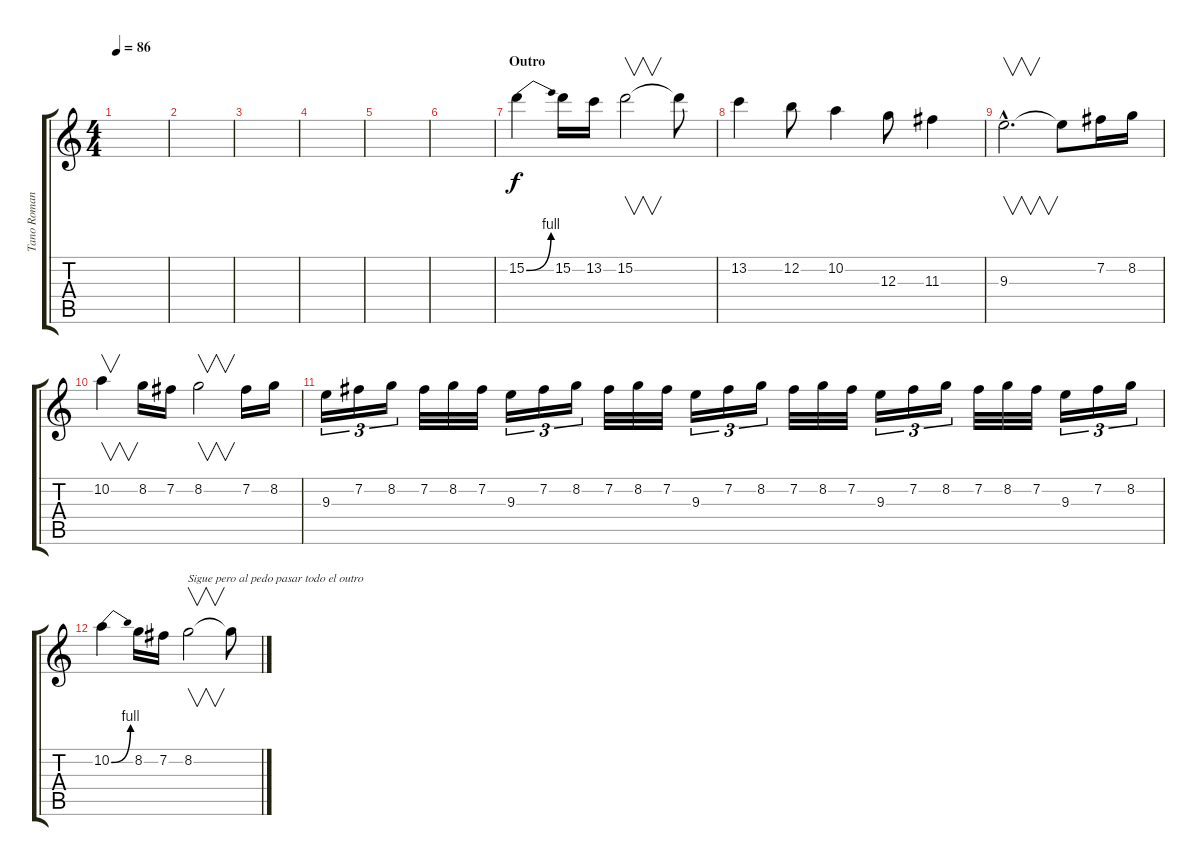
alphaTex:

\track ("Tano Romano (Solos)" "Tano Roman") {instrument distortionguitar}
\staff {score tabs}
\tuning (E4 B3 G3 D3 A2 E2) {hide}
\ts (4 4)
\tempo 86
\clef g2
\ks c
|
|
|
|
|
|
\section ("" "Outro")
15.2{be (bend 0 0 60 4)}.4{volume 12} 15.2.16 13.2.16 15.2.2{v} 15.2{t}.8 |
13.2.4 12.2.8 10.2.4 12.3.8 11.3.4 |
9.3{hac}.2{v d} 9.3{t}.8 7.2.16 8.2.16 |
10.2.4{v} 8.2.16 7.2.16 8.2.2{v} 7.2.16 8.2.16 |
9.3.16{tu (3 2) volume 7} 7.2.16{tu (3 2)} 8.2.16{tu (3 2)} 7.2.32 8.2.32 7.2.32 9.3.16{tu (3 2)} 7.2.16{tu (3 2)} 8.2.16{tu (3 2)} 7.2.32 8.2.32 7.2.32 9.3.16{tu (3 2)} 7.2.16{tu (3 2)} 8.2.16{tu (3 2)} 7.2.32 8.2.32 7.2.32 9.3.16{tu (3 2)} 7.2.16{tu (3 2)} 8.2.16{tu (3 2)} 7.2.32 8.2.32 7.2.32 9.3.16{tu (3 2)} 7.2.16{tu (3 2)} 8.2.16{tu (3 2)} |
10.2{be (bend 0 0 60 4)}.4 8.2.16 7.2.16 8.2.2{v txt "Sigue pero al pedo pasar todo el outro"} 8.2{t}.8
